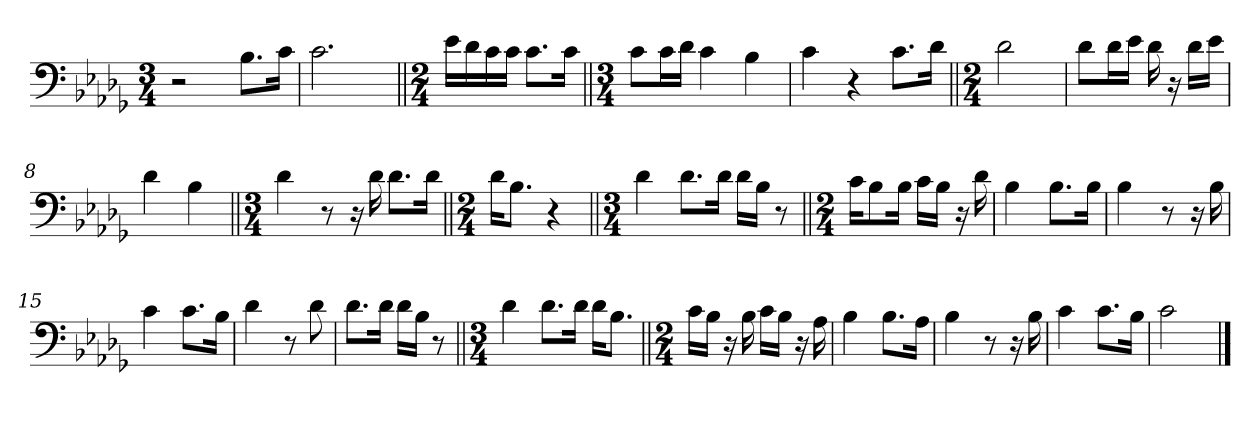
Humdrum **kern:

**kern
*part1
*staff1
*clefF4
*k[b-e-a-d-g-]
*M3/4
=1
2r
8.B-\L
16c\Jk
=2
2.c\
=3||
*M2/4
16e-\LL
16d-\
16c\
16c\JJ
8.c\L
16c\Jk
=4||
*M3/4
8c\L
16c\L
16d-\JJ
4c\
4B-\
=5
4c\
4r
8.c\L
16d-\Jk
=6||
*M2/4
2d-\
=7
8d-\L
16d-\L
16e-\JJ
16d-\
16r
16d-\LL
16e-\JJ
=8
4d-\
4B-\
=9||
*M3/4
4d-\
8r
16r
16d-\
8.d-\L
16d-\Jk
=10||
*M2/4
16d-\KL
8.B-\J
4r
=11||
*M3/4
4d-\
8.d-\L
16d-\Jk
16d-\LL
16B-\JJ
8r
=12||
*M2/4
16c\KL
8B-\
16B-\Jk
16c\LL
16B-\JJ
16r
16d-\
=13
4B-\
8.B-\L
16B-\Jk
=14
4B-\
8r
16r
16B-\
=15
4c\
8.c\L
16B-\Jk
=16
4d-\
8r
8d-\
=17
8.d-\L
16d-\Jk
16d-\LL
16B-\JJ
8r
=18||
*M3/4
4d-\
8.d-\L
16d-\Jk
16d-\KL
8.B-\J
=19||
*M2/4
16c\LL
16B-\JJ
16r
16B-\
16c\LL
16B-\JJ
16r
16A-\
=20
4B-\
8.B-\L
16A-\Jk
=21
4B-\
8r
16r
16B-\
=22
4c\
8.c\L
16B-\Jk
=23
2c\
==
*-
